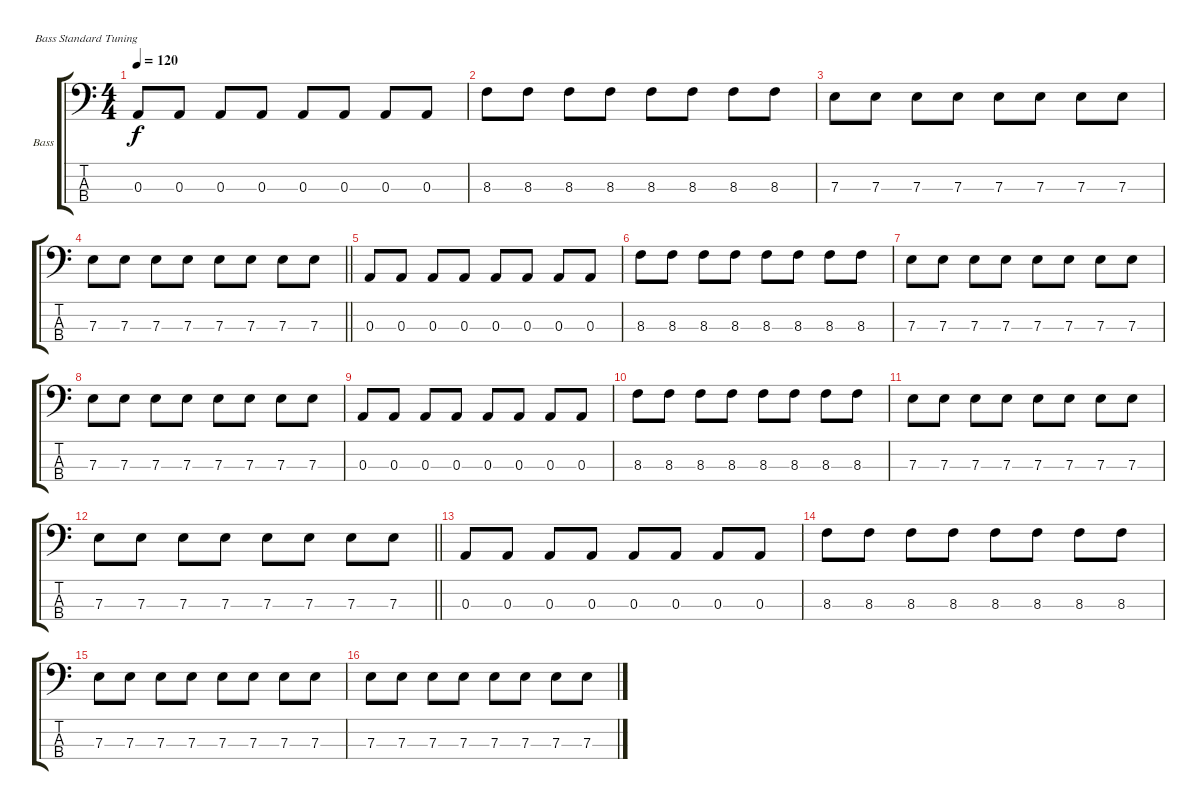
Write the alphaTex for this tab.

\defaultSystemsLayout 4
\bracketExtendMode groupsimilarinstruments
\firstSystemTrackNameOrientation horizontal
\otherSystemsTrackNameOrientation horizontal
\track ("Bass" "Bass") {instrument electricbassfinger}
\staff {score tabs}
\tuning (G2 D2 A1 E1)
\ts (4 4)
\tempo 120
\clef f4
\ks c
0.3.8{dy f} 0.3.8 0.3.8 0.3.8 0.3.8 0.3.8 0.3.8 0.3.8 |
8.3.8 8.3.8 8.3.8 8.3.8 8.3.8 8.3.8 8.3.8 8.3.8 |
7.3.8 7.3.8 7.3.8 7.3.8 7.3.8 7.3.8 7.3.8 7.3.8 |
\barLineRight lightlight
7.3.8 7.3.8 7.3.8 7.3.8 7.3.8 7.3.8 7.3.8 7.3.8 |
0.3.8 0.3.8 0.3.8 0.3.8 0.3.8 0.3.8 0.3.8 0.3.8 |
8.3.8 8.3.8 8.3.8 8.3.8 8.3.8 8.3.8 8.3.8 8.3.8 |
7.3.8 7.3.8 7.3.8 7.3.8 7.3.8 7.3.8 7.3.8 7.3.8 |
7.3.8 7.3.8 7.3.8 7.3.8 7.3.8 7.3.8 7.3.8 7.3.8 |
0.3.8 0.3.8 0.3.8 0.3.8 0.3.8 0.3.8 0.3.8 0.3.8 |
8.3.8 8.3.8 8.3.8 8.3.8 8.3.8 8.3.8 8.3.8 8.3.8 |
7.3.8 7.3.8 7.3.8 7.3.8 7.3.8 7.3.8 7.3.8 7.3.8 |
\barLineRight lightlight
7.3.8 7.3.8 7.3.8 7.3.8 7.3.8 7.3.8 7.3.8 7.3.8 |
0.3.8 0.3.8 0.3.8 0.3.8 0.3.8 0.3.8 0.3.8 0.3.8 |
8.3.8 8.3.8 8.3.8 8.3.8 8.3.8 8.3.8 8.3.8 8.3.8 |
7.3.8 7.3.8 7.3.8 7.3.8 7.3.8 7.3.8 7.3.8 7.3.8 |
7.3.8 7.3.8 7.3.8 7.3.8 7.3.8 7.3.8 7.3.8 7.3.8
